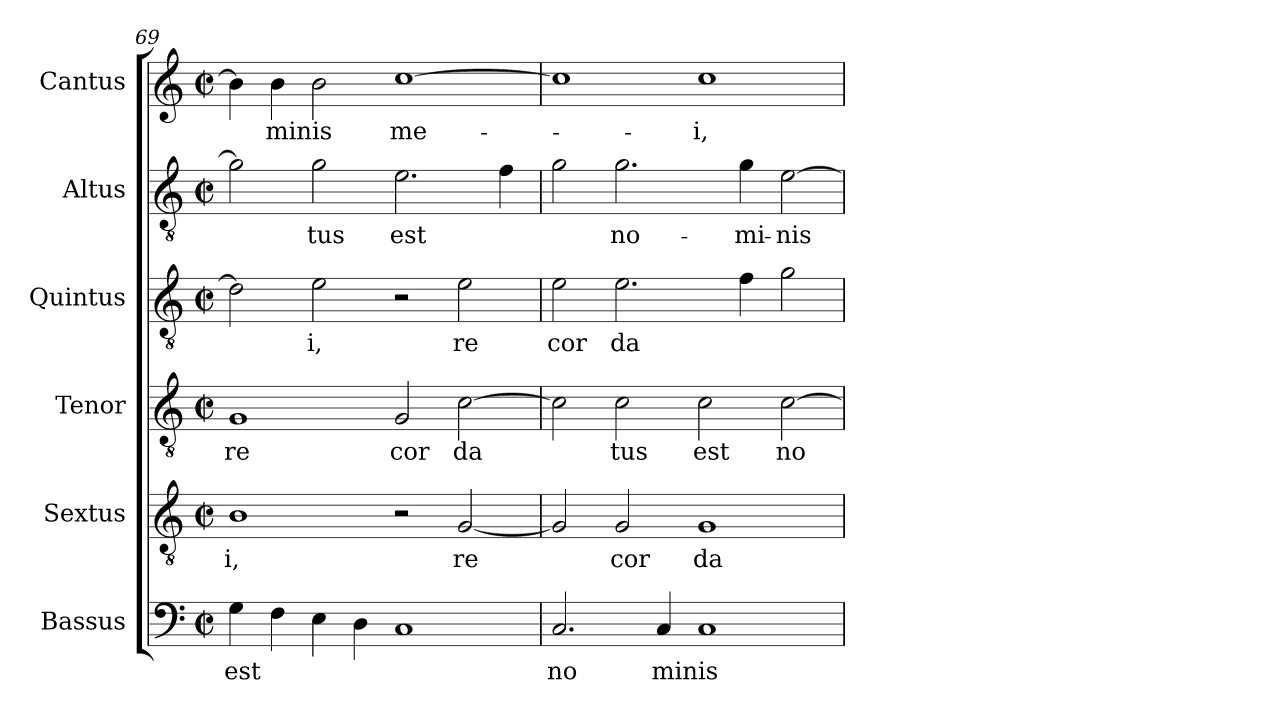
**kern	**text	**kern	**text	**kern	**text	**kern	**text	**kern	**text	**kern	**text
*part6	*part6	*part5	*part5	*part4	*part4	*part3	*part3	*part2	*part2	*part1	*part1
*staff6	*staff6	*staff5	*staff5	*staff4	*staff4	*staff3	*staff3	*staff2	*staff2	*staff1	*staff1
*I"Bassus	*	*I"Sextus	*	*I"Tenor	*	*I"Quintus	*	*I"Altus	*	*I"Cantus	*
*clefF4	*	*clefGv2	*	*clefGv2	*	*clefGv2	*	*clefGv2	*	*clefG2	*
*M2/2	*	*M2/2	*	*M2/2	*	*M2/2	*	*M2/2	*	*M2/2	*
*met(c|)	*	*met(c|)	*	*met(c|)	*	*met(c|)	*	*met(c|)	*	*met(c|)	*
=69	=69	=69	=69	=69	=69	=69	=69	=69	=69	=69	=69
!	!LO:LY:b	!	!LO:LY:b:cj	!	!LO:LY:b:cj	!	!	!	!	!	!
4G\	est	1B	-i,	1G	re	2d\]	.	2g\]	.	4b\]	.
!	!	!	!	!	!	!	!	!	!	!	!LO:LY:b
4F\	.	.	.	.	.	.	.	.	.	4b\	-minis
!	!	!	!	!	!	!	!LO:LY:b:cj	!	!LO:LY:b:cj	!	!
4E\	.	.	.	.	.	2e\	i,	2g\	-tus	2b\	.
4D\	.	.	.	.	.	.	.	.	.	.	.
!	!	!	!	!	!LO:LY:b:cj	!	!	!	!LO:LY:b	!	!LO:LY:b:cj
1C	.	2r	.	2G/	cor	2r	.	2.e\	est	[>1cc	me-
!	!	!	!LO:LY:b:cj	!	!LO:LY:b:cj	!	!LO:LY:b:cj	!	!	!	!
.	.	[<2G/	re	[>2c\	da	2e\	re	.	.	.	.
.	.	.	.	.	.	.	.	4f\	.	.	.
=70	=70	=70	=70	=70	=70	=70	=70	=70	=70	=70	=70
!	!LO:LY:b:cj	!	!	!	!	!	!LO:LY:b:cj	!	!	!	!
2.C/	no	2G/]	.	2c\]	.	2e\	cor	2g\	.	1cc]	.
!	!	!	!LO:LY:b:cj	!	!LO:LY:b:cj	!	!LO:LY:b:cj	!	!LO:LY:b:cj	!	!
.	.	2G/	cor	2c\	tus	2.e\	da	2.g\	no-	.	.
!	!LO:LY:b	!	!	!	!	!	!	!	!	!	!
4C/	minis	.	.	.	.	.	.	.	.	.	.
!	!	!	!LO:LY:b:cj	!	!LO:LY:b:cj	!	!	!	!	!	!LO:LY:b:cj
1C	.	1G	da	2c\	est	.	.	.	.	1cc	-i,
!	!	!	!	!	!	!	!	!	!LO:LY:b:cj	!	!
.	.	.	.	.	.	4f\	.	4g\	-mi-	.	.
!	!	!	!	!	!LO:LY:b:cj	!	!	!	!LO:LY:b	!	!
.	.	.	.	[>2c\	no	2g\	.	[>2e\	-nis	.	.
=	=	=	=	=	=	=	=	=	=	=	=
*-	*-	*-	*-	*-	*-	*-	*-	*-	*-	*-	*-
